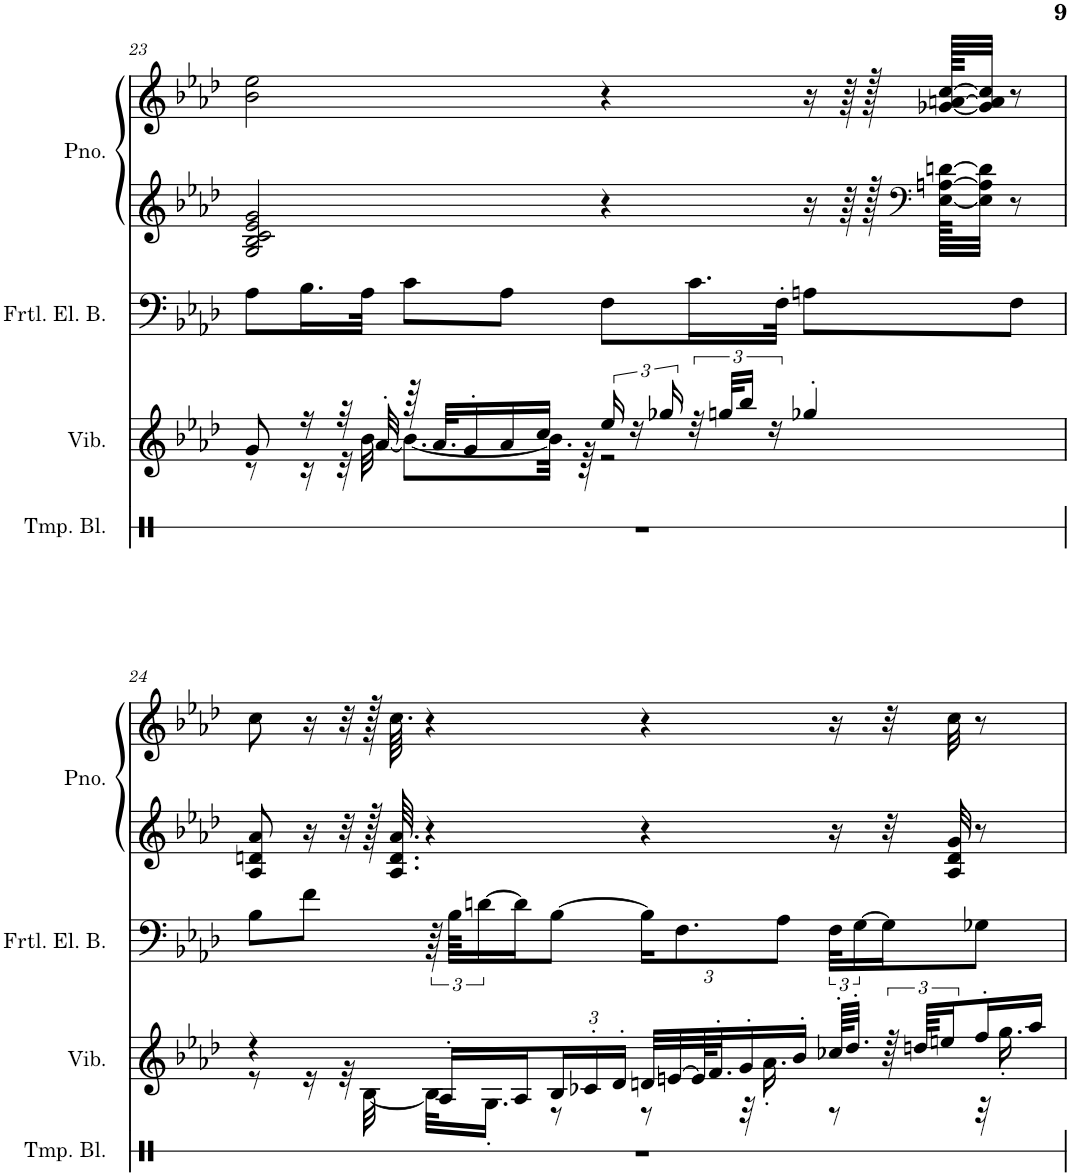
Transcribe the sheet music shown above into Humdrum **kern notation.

**kern	**kern	**kern	**kern	**kern
*part4	*part3	*part2	*part1	*part1
*staff5	*staff4	*staff3	*staff2	*staff1
*I"Temple Blocks	*I"Vibraphone	*I"Fretless Electric Bass	*I"Piano, Donna Lee	*
*I'Tmp. Bl.	*I'Vib.	*I'Frtl. El. B.	*I'Pno.	*
!!LO:PB:g=z
*clefX	*clefG2	*clefF4	*clefF4	*clefG2
*	*	*Trd7c12	*	*
*k[]	*k[b-e-a-d-]	*k[b-e-a-d-]	*k[b-e-a-d-]	*k[b-e-a-d-]
*M4/4	*M4/4	*M4/4	*M4/4	*M4/4
=23	=23	=23	=23	=23
*	*^	*	*	*
1r	8g/	8r	8A-\L	2G/ 2B-/ 2c/ 2e-/ 2g/	2b-\ 2ee-\
.	16r	16r	16.B-\L	.	.
.	32r	32r	.	.	.
.	32a-'/	[32b-\	32A-\JJk	.	.
.	64r	8.b-\L_	8c\L	.	.
.	32.a-/KLL	.	.	.	.
.	16g'/	.	.	.	.
.	16a-/	.	8A-\J	.	.
.	16cc/JJ	32.b-\Jkk]	.	.	.
.	.	64r	.	.	.
.	24ee-/	2r	8F\L	4r	4r
.	24r	.	.	.	.
.	24gg-X/	.	.	.	.
.	48r	.	16.c\L	.	.
.	48ggn/KLL	.	.	.	.
.	24bb-/JJ	.	.	.	.
.	24r	.	.	.	.
.	.	.	32F'\JJk	.	.
.	4gg-X'/	.	8An\L	16r	16r
.	.	.	.	64r	64r
.	.	.	.	128r	128r
*	*	*	*	*clefF4	*
.	.	.	.	[128E-\ [128An\ [128dn\KKLLL	[128g-X/ [128an/ [128cc/KKLLL
.	.	.	.	32E-\] 32A\] 32d\]JJJ	32g-/] 32a/] 32cc/]JJJ
.	.	.	8F\J	8r	8r
!!LO:LB:g=z
=24	=24	=24	=24	=24	=24
1r	4r	8r	8B-\L	8A-/ 8dn/ 8a-/	8cc\
.	.	16r	8f\J	16r	16r
.	.	32r	.	32r	32r
.	.	[32B-\	.	128r	128r
.	.	.	.	64.A-/ 64.d/ 64.a-/	64.cc\
.	16A-'/LL	32B-\KLL]	96r	4r	4r
.	.	.	96B-\KKLL	.	.
.	.	.	[24dn\	.	.
.	.	16.G'\JJ	.	.	.
.	16A-/	.	16d\J]	.	.
*	*Xbrackettup	*	*	*	*
.	24B-/	8r	[8B-\J	.	.
.	24c-X'/	.	.	.	.
.	24d-'/JJ	.	.	.	.
*	*	*	*Xbrackettup	*	*
.	32dn/LLL	8r	24B-\KL]	4r	4r
.	[32en/	.	.	.	.
.	.	.	12.F\	.	.
.	64e/K]	.	.	.	.
.	32.f'/J	.	.	.	.
.	16g'/	32r	.	.	.
.	.	16.a-'\	.	.	.
.	.	.	12A-\J	.	.
.	16b-'/JJ	.	.	.	.
*	*	*	*brackettup	*	*
.	64cc-X'/KLLL	8r	48F\KLL	16r	16r
.	32.dd-'/JJJ	.	.	.	.
.	.	.	[24G\	.	.
*	*brackettup	*	*	*	*
.	96r	.	16G\J]	32r	32r
.	96ddn/KKLL	.	.	.	.
.	24een/	.	.	.	.
.	.	.	.	32A-/ 32d/ 32g/	32cc\
.	16ff'/	32r	8G-X\J	8r	8r
.	.	16.gg'\	.	.	.
.	16aa-/JJ	.	.	.	.
*	*v	*v	*	*	*
=	=	=	=	=
*-	*-	*-	*-	*-
